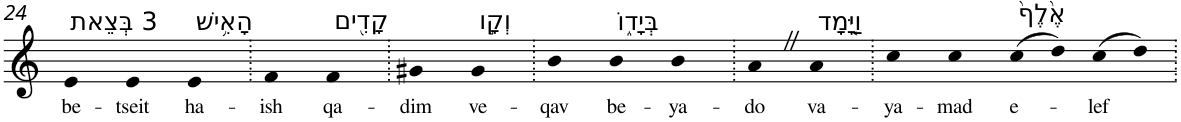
**kern	**text
*part1	*part1
*staff1	*staff1
*I"Piano	*
*I'Pno	*
!!LO:PB:g=z
*clefG2	*
*k[]	*
=24	=24
!LO:TX:a:t=3 בְּצֵאת	!
!	!LO:LY:b
4e	be-
!	!LO:LY:b
4e	-tseit
!LO:TX:a:t=הָאִ֥ישׁ	!
!	!LO:LY:b
4e	ha-
=25.	=25.
!	!LO:LY:b
4f	-ish
!LO:TX:a:t=קָדִ֖ים	!
!	!LO:LY:b
4f	qa-
=26.	=26.
!	!LO:LY:b
4g#X	-dim
!LO:TX:a:t=וְקָ֣ו	!
!	!LO:LY:b
4g#	ve-
=27.	=27.
!	!LO:LY:b
4b	-qav
!LO:TX:a:t=בְּיָד֑וֹ	!
!	!LO:LY:b
4b	be-
!	!LO:LY:b
4b	-ya-
=28.	=28.
!	!LO:LY:b
4aZ	-do
!LO:TX:a:t=וַיָּ֤מָד	!
!	!LO:LY:b
4a	va-
=29.	=29.
!	!LO:LY:b
4cc	-ya-
!	!LO:LY:b
4cc	-mad
!LO:TX:a:t=אֶ֙לֶף֙	!
!	!LO:LY:b
(>8cc	e-
8dd)	.
!	!LO:LY:b
(>8cc	-lef
8dd)	.
=.	=.
*-	*-
